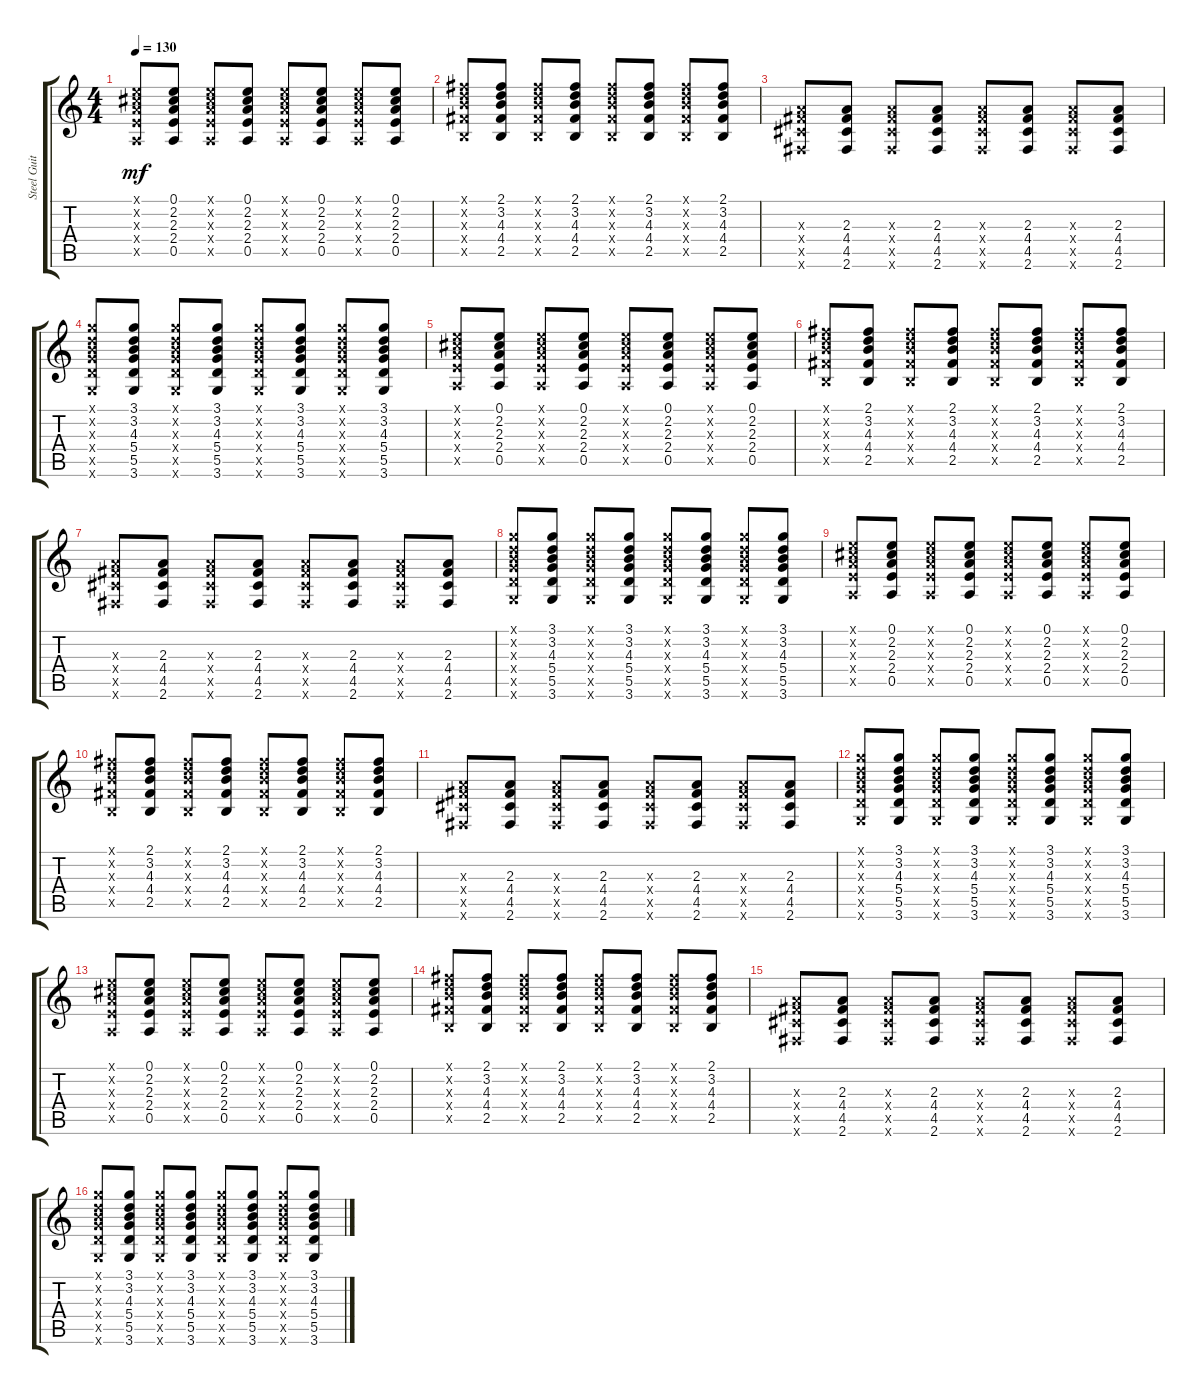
\track ("Steel Guitar" "Steel Guit") {instrument acousticguitarsteel}
\staff {score tabs}
\tuning (E4 B3 G3 D3 A2 E2) {hide}
\ts (4 4)
\tempo 130
\clef g2
\ks c
(0.1{x} 2.2{x} 2.3{x} 2.4{x} 0.5{x}).8{dy mf} (0.1 2.2 2.3 2.4 0.5).8 (0.1{x} 2.2{x} 2.3{x} 2.4{x} 0.5{x}).8 (0.1 2.2 2.3 2.4 0.5).8 (0.1{x} 2.2{x} 2.3{x} 2.4{x} 0.5{x}).8 (0.1 2.2 2.3 2.4 0.5).8 (0.1{x} 2.2{x} 2.3{x} 2.4{x} 0.5{x}).8 (0.1 2.2 2.3 2.4 0.5).8 |
(2.1{x} 3.2{x} 4.3{x} 4.4{x} 2.5{x}).8 (2.1 3.2 4.3 4.4 2.5).8 (2.1{x} 3.2{x} 4.3{x} 4.4{x} 2.5{x}).8 (2.1 3.2 4.3 4.4 2.5).8 (2.1{x} 3.2{x} 4.3{x} 4.4{x} 2.5{x}).8 (2.1 3.2 4.3 4.4 2.5).8 (2.1{x} 3.2{x} 4.3{x} 4.4{x} 2.5{x}).8 (2.1 3.2 4.3 4.4 2.5).8 |
(2.3{x} 4.4{x} 4.5{x} 2.6{x}).8 (2.3 4.4 4.5 2.6).8 (2.3{x} 4.4{x} 4.5{x} 2.6{x}).8 (2.3 4.4 4.5 2.6).8 (2.3{x} 4.4{x} 4.5{x} 2.6{x}).8 (2.3 4.4 4.5 2.6).8 (2.3{x} 4.4{x} 4.5{x} 2.6{x}).8 (2.3 4.4 4.5 2.6).8 |
(3.1{x} 3.2{x} 4.3{x} 5.4{x} 5.5{x} 3.6{x}).8 (3.1 3.2 4.3 5.4 5.5 3.6).8 (3.1{x} 3.2{x} 4.3{x} 5.4{x} 5.5{x} 3.6{x}).8 (3.1 3.2 4.3 5.4 5.5 3.6).8 (3.1{x} 3.2{x} 4.3{x} 5.4{x} 5.5{x} 3.6{x}).8 (3.1 3.2 4.3 5.4 5.5 3.6).8 (3.1{x} 3.2{x} 4.3{x} 5.4{x} 5.5{x} 3.6{x}).8 (3.1 3.2 4.3 5.4 5.5 3.6).8 |
(0.1{x} 2.2{x} 2.3{x} 2.4{x} 0.5{x}).8 (0.1 2.2 2.3 2.4 0.5).8 (0.1{x} 2.2{x} 2.3{x} 2.4{x} 0.5{x}).8 (0.1 2.2 2.3 2.4 0.5).8 (0.1{x} 2.2{x} 2.3{x} 2.4{x} 0.5{x}).8 (0.1 2.2 2.3 2.4 0.5).8 (0.1{x} 2.2{x} 2.3{x} 2.4{x} 0.5{x}).8 (0.1 2.2 2.3 2.4 0.5).8 |
(2.1{x} 3.2{x} 4.3{x} 4.4{x} 2.5{x}).8 (2.1 3.2 4.3 4.4 2.5).8 (2.1{x} 3.2{x} 4.3{x} 4.4{x} 2.5{x}).8 (2.1 3.2 4.3 4.4 2.5).8 (2.1{x} 3.2{x} 4.3{x} 4.4{x} 2.5{x}).8 (2.1 3.2 4.3 4.4 2.5).8 (2.1{x} 3.2{x} 4.3{x} 4.4{x} 2.5{x}).8 (2.1 3.2 4.3 4.4 2.5).8 |
(2.3{x} 4.4{x} 4.5{x} 2.6{x}).8 (2.3 4.4 4.5 2.6).8 (2.3{x} 4.4{x} 4.5{x} 2.6{x}).8 (2.3 4.4 4.5 2.6).8 (2.3{x} 4.4{x} 4.5{x} 2.6{x}).8 (2.3 4.4 4.5 2.6).8 (2.3{x} 4.4{x} 4.5{x} 2.6{x}).8 (2.3 4.4 4.5 2.6).8 |
(3.1{x} 3.2{x} 4.3{x} 5.4{x} 5.5{x} 3.6{x}).8 (3.1 3.2 4.3 5.4 5.5 3.6).8 (3.1{x} 3.2{x} 4.3{x} 5.4{x} 5.5{x} 3.6{x}).8 (3.1 3.2 4.3 5.4 5.5 3.6).8 (3.1{x} 3.2{x} 4.3{x} 5.4{x} 5.5{x} 3.6{x}).8 (3.1 3.2 4.3 5.4 5.5 3.6).8 (3.1{x} 3.2{x} 4.3{x} 5.4{x} 5.5{x} 3.6{x}).8 (3.1 3.2 4.3 5.4 5.5 3.6).8 |
(0.1{x} 2.2{x} 2.3{x} 2.4{x} 0.5{x}).8 (0.1 2.2 2.3 2.4 0.5).8 (0.1{x} 2.2{x} 2.3{x} 2.4{x} 0.5{x}).8 (0.1 2.2 2.3 2.4 0.5).8 (0.1{x} 2.2{x} 2.3{x} 2.4{x} 0.5{x}).8 (0.1 2.2 2.3 2.4 0.5).8 (0.1{x} 2.2{x} 2.3{x} 2.4{x} 0.5{x}).8 (0.1 2.2 2.3 2.4 0.5).8 |
(2.1{x} 3.2{x} 4.3{x} 4.4{x} 2.5{x}).8 (2.1 3.2 4.3 4.4 2.5).8 (2.1{x} 3.2{x} 4.3{x} 4.4{x} 2.5{x}).8 (2.1 3.2 4.3 4.4 2.5).8 (2.1{x} 3.2{x} 4.3{x} 4.4{x} 2.5{x}).8 (2.1 3.2 4.3 4.4 2.5).8 (2.1{x} 3.2{x} 4.3{x} 4.4{x} 2.5{x}).8 (2.1 3.2 4.3 4.4 2.5).8 |
(2.3{x} 4.4{x} 4.5{x} 2.6{x}).8 (2.3 4.4 4.5 2.6).8 (2.3{x} 4.4{x} 4.5{x} 2.6{x}).8 (2.3 4.4 4.5 2.6).8 (2.3{x} 4.4{x} 4.5{x} 2.6{x}).8 (2.3 4.4 4.5 2.6).8 (2.3{x} 4.4{x} 4.5{x} 2.6{x}).8 (2.3 4.4 4.5 2.6).8 |
(3.1{x} 3.2{x} 4.3{x} 5.4{x} 5.5{x} 3.6{x}).8 (3.1 3.2 4.3 5.4 5.5 3.6).8 (3.1{x} 3.2{x} 4.3{x} 5.4{x} 5.5{x} 3.6{x}).8 (3.1 3.2 4.3 5.4 5.5 3.6).8 (3.1{x} 3.2{x} 4.3{x} 5.4{x} 5.5{x} 3.6{x}).8 (3.1 3.2 4.3 5.4 5.5 3.6).8 (3.1{x} 3.2{x} 4.3{x} 5.4{x} 5.5{x} 3.6{x}).8 (3.1 3.2 4.3 5.4 5.5 3.6).8 |
(0.1{x} 2.2{x} 2.3{x} 2.4{x} 0.5{x}).8 (0.1 2.2 2.3 2.4 0.5).8 (0.1{x} 2.2{x} 2.3{x} 2.4{x} 0.5{x}).8 (0.1 2.2 2.3 2.4 0.5).8 (0.1{x} 2.2{x} 2.3{x} 2.4{x} 0.5{x}).8 (0.1 2.2 2.3 2.4 0.5).8 (0.1{x} 2.2{x} 2.3{x} 2.4{x} 0.5{x}).8 (0.1 2.2 2.3 2.4 0.5).8 |
(2.1{x} 3.2{x} 4.3{x} 4.4{x} 2.5{x}).8 (2.1 3.2 4.3 4.4 2.5).8 (2.1{x} 3.2{x} 4.3{x} 4.4{x} 2.5{x}).8 (2.1 3.2 4.3 4.4 2.5).8 (2.1{x} 3.2{x} 4.3{x} 4.4{x} 2.5{x}).8 (2.1 3.2 4.3 4.4 2.5).8 (2.1{x} 3.2{x} 4.3{x} 4.4{x} 2.5{x}).8 (2.1 3.2 4.3 4.4 2.5).8 |
(2.3{x} 4.4{x} 4.5{x} 2.6{x}).8 (2.3 4.4 4.5 2.6).8 (2.3{x} 4.4{x} 4.5{x} 2.6{x}).8 (2.3 4.4 4.5 2.6).8 (2.3{x} 4.4{x} 4.5{x} 2.6{x}).8 (2.3 4.4 4.5 2.6).8 (2.3{x} 4.4{x} 4.5{x} 2.6{x}).8 (2.3 4.4 4.5 2.6).8 |
(3.1{x} 3.2{x} 4.3{x} 5.4{x} 5.5{x} 3.6{x}).8 (3.1 3.2 4.3 5.4 5.5 3.6).8 (3.1{x} 3.2{x} 4.3{x} 5.4{x} 5.5{x} 3.6{x}).8 (3.1 3.2 4.3 5.4 5.5 3.6).8 (3.1{x} 3.2{x} 4.3{x} 5.4{x} 5.5{x} 3.6{x}).8 (3.1 3.2 4.3 5.4 5.5 3.6).8 (3.1{x} 3.2{x} 4.3{x} 5.4{x} 5.5{x} 3.6{x}).8 (3.1 3.2 4.3 5.4 5.5 3.6).8
